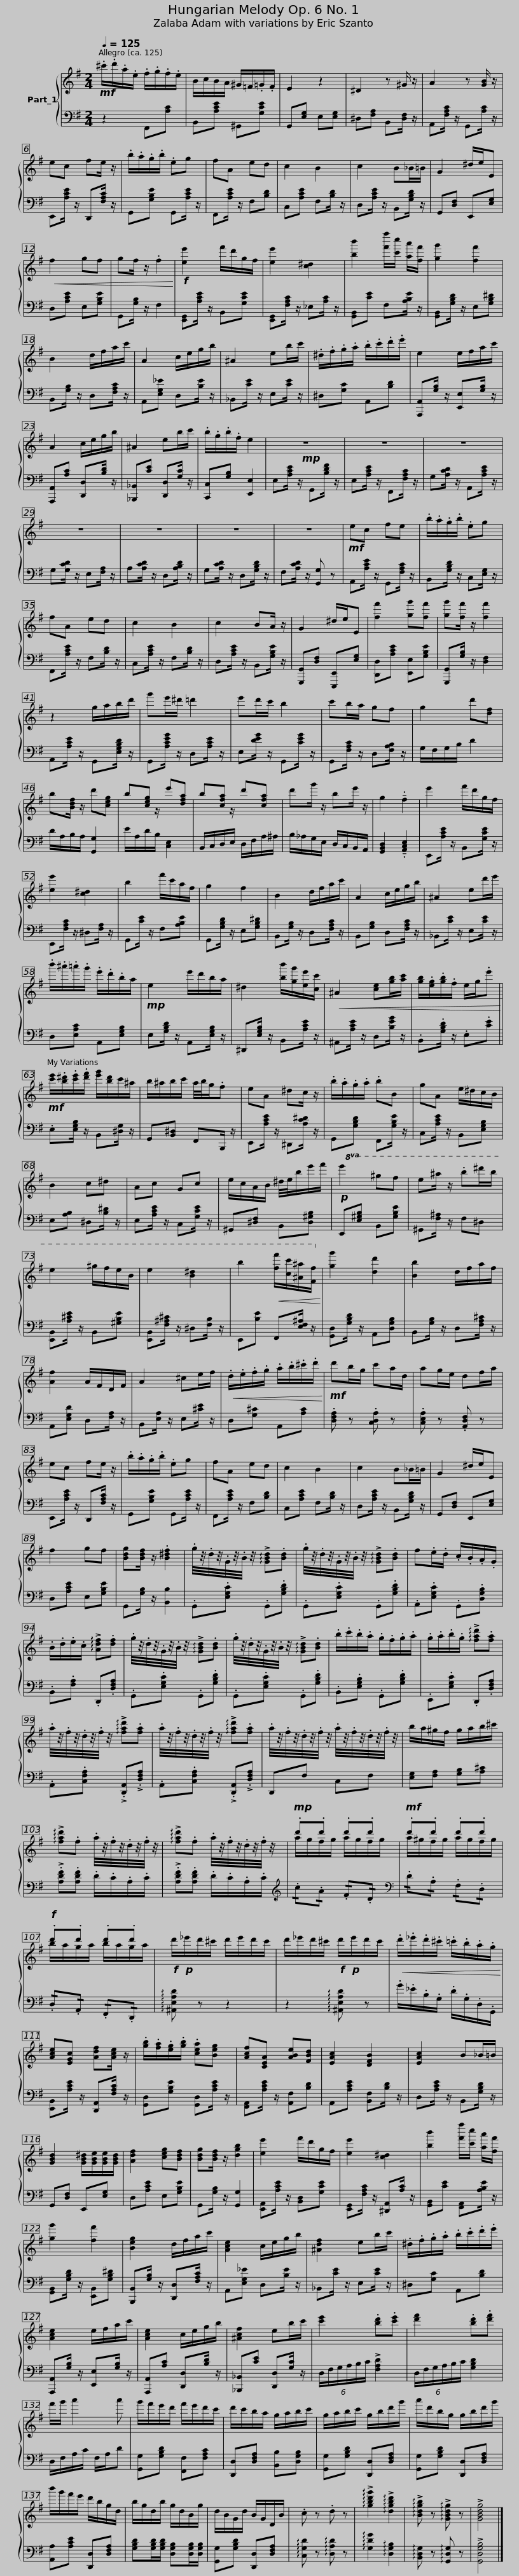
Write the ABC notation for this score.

X:1
%%score { ( 1 3 ) | 2 }
L:1/8
Q:1/4=125
M:2/4
I:linebreak $
K:G
V:1 treble
V:3 treble
V:2 bass
V:1
!mf! .^c'/.d'/.a/.e/ .f/.g/.f/.e/ | B/c/B/A/ ^G/=F/.=G/.F/ | E2 z2 | ^D2 z ^G/ z/ |$ A2 z [GB]/ z/ | %5
 ec fe/ z/ | .b/.a/.g/.b/ .eg | fA ed |$ c2 B2 | c2 B_B/=B/ | %10
 G2 ^d/e/E |!<(! f2 gf |$ gf/ z/ .f2!<)! |!f! [ee']2 f'/d'/g/f/ | [ee']2 [c^d]2 | %15
 [bb']2 [f'f'']/[c'c'']/ [aa']/[ff']/ |$ [gg']2 [ff']2 | B2 d/f/a/c'/ | A2 c/e/g/b/ | ^A2 eb/c'/ |$ %20
 .^d/.f/.g/.a/ .b/.c'/.d'/.e'/ | e2 e/f/a/c'/ | A2 c/e/g/b/ | ^A2 eb/c'/ |$ .b/.g/.b/.f/ e2 | %25
!mp! z4 | z4 | z4 |$ z4 | z4 | %30
 z4 | z4 |$!mf! ec fe | .b/.a/.g/.b/ .eg | fA ed | %35
 c2 B2 |$ c2 BA/ z/ | G2 ^d/e/E | [ff']2 [gg'][ff'] | [gg'][ff']/ z/ [ff']2 |$ %40
 z2 g/a/b/d'/ | g'e'/^d'/ =d'2 | e'd'/c'/ b2 | c'b/a/ gf |$ g2 d'[df] | %45
 b[Bdf]/ z/ d'[ceg] | b[ceg] e'[dfa] | b[cfa] d'[cfa] |$ d'g'/ z/ be'/ z/ | g2 !tenuto!.f2 | %50
 e'2 f'/d'/g/f/ | [ee']2 [c^d]2 |$ b2 f'/c'/a/f/ | g2 f2 | B2 d/f/a/c'/ | %55
 A2 c/e/g/b/ |$ ^A2 ed'/e'/ | .b'/.^a'/.=a'/.g'/ .e'/.d'/.b/a/ |!mp! e2 e'/d'/b/a/ | ^d2 [bb']/[gg']/[ee']/[cc']/ |$ %60
!<(! ^A2 [ce][gb]/[ac']/ | [gb]/.[eg]/.[gb]/.f/ e/g/.e'!<)! ||!mf! [c'e']/.[b^d']/.[c'e']/.[d'f']/ [e'g']/[bd']/c'/^a/ | b/^a/b/c'/ a/4b/4g/.f |$ eA ^dc/ z/ | %65
 .b/.a/.g/.a/ .bB | gA e/^d/c/B/ | B2 c^d |$ Ac Gc | e/c/A/B/ ^d/4e/4b/e'/f'/ | %70
!p!!8va(! e'2 ^g'f' | e'^a'/ z/ .b'^d''/b'/ |$ e'2 ^g'/f'/e'/b/ | e'2 [b^d']2 | b'2!<(! [f'f'']/[c'c'']/[^a^a']/[ff']/!8va)!!<)! | %75
 [gg']2 [dd']2 |$ [Bb]2 d/f/a/f/ | [Af]2 A/F/D/F/ | A2 ^ce/f/ |!<(! .d/.e/.f/.g/ .a/.b/.^c'/.d'/!<)! |$ %80
!mf! d'b/g/ c'a/d/ | ag/e/ df/a/ | ec fe/ z/ | .b/.a/.g/.b/ .eg |$ fA ed | %85
 c2 B2 | c2 B_B/=B/ | G2 ^d/e/E |$ f2 gf | [Bdg][Bdf]/ z/ .[B^df]2 | %90
 .g/4z/4.d/4z/4.G/4z/4.B/4 z/4 !arpeggio!!>![GBd].[Bd] | .g/4z/4.d/4z/4.G/4z/4.B/4 z/4 !arpeggio!!>![GBd].[Bd] |$ f.e/.d/ .c/.B/.A/.G/ | .B/.d/.e/.c/ !arpeggio!!>![Adf].[df] | .g/4z/4.d/4z/4.G/4z/4.B/4 z/4 !arpeggio!!>![GBd].[Bd] | %95
 .g/4z/4.d/4z/4.G/4z/4.B/4 z/4 !arpeggio!!>![GBd].[Bd] |$ .b/.c'/.b/.a/ .g/.f/.g/.a/ | .g/.a/.b/.g/ !arpeggio!!>![fad'].[fa] | .a/4z/4.f/4z/4.d/4z/4.f/4 z/4 !arpeggio!!>![fad'].[fa] | .a/4z/4.f/4z/4.d/4z/4.f/4 z/4 !arpeggio!!>![fad'].[fa] |$ %100
 .a/4z/4.f/4z/4.d/4z/4.f/4 z/4 .a/4z/4.f/4z/4.d/4z/4.f/4 z/4 | b/a/^g/f/ g/a/b/^c'/ | !arpeggio!!>![fad'].f .a/4z/4.f/4z/4.d/4z/4.f/4 z/4 | !arpeggio!!>![fad'].f .a/4z/4.f/4z/4.d/4z/4.f/4 z/4 |$!mp! .d'.d' .d'.d' | %105
!mf! .d'.d' .d'.d' |!f! .d'.d' .d'.d' |!f! d'/!p!_e'/d'/^c'/ d'/e'/d'/c'/ |$ d'/_e'/d'/^c'/!f! d'/!p!e'/d'/c'/ |!<(! .d'/._e'/.d'/.^c'/ .=c'/.b/.a/.g/!<)! | %110
 [Ace][EGc] [Adf][Ace]/ z/ | .[gb]/.[fa]/.[eg]/.[gb]/ .[cea][Beg] |$ [Acf][CEA] [ABe][FBd] | [EAc]2 [DFB]2 | [EAc]2 B_B/=B/ | %115
 [GBd]2 [GB^d]/[GBe]/[GBe]/[GBd]/ |$ [Adf]2 [ceg][Bdf] | [Bdg][Bdf]/ z/ [dgb]2 | [ee']2 f'/d'/g/f/ | [ee']2 [c^d]2 |$ %120
 [bb']2 [f'f'']/[c'c'']/ [aa']/[ff']/ | [gg']2 [ff']2 | [Beg]2 d/f/a/c'/ | [Ace]2 c/e/g/b/ |$ [^Adf]2 eb/c'/ | %125
 .^d/.f/.g/.a/ .b/.c'/.d'/.e'/ | [Ace]2 e/f/a/c'/ | [Ace]2 c/e/g/b/ |$ [^Acf]2 eb/c'/ | [c'e']2 .[bd'].[c'e'] | %130
 [d'f']2 .[bd'].[d'f'] | f'/g'/ a'2 a' |$ g'/f'/e'/d'/ f'/e'/d'/c'/ | d'/c'/b/a/ g/a/b/c'/ | g/a/b/c'/ g/b/d'/g'/ | %135
 a'/d'/b/g/ g/b/d'/g'/ |$ b'/g'/f'/e'/ d'/b/g/d/ | b/g/d/b/ g/d/B/g/ | d/B/G/d/ B/G/D/B/ | .c z .d z | %140
 !arpeggio!!>![gbd'g']2 !arpeggio!!>![dgbd']2 | !arpeggio!!>![Bdgb] z !arpeggio!!>![GBdg] z | !>![GBdg]4 |] %143
V:2
 z2 F,,[A,C] | B,,[A,CE] ^G,,[G,CE] | G,,[E,G,] E,[E,G,] | ^D,[F,A,] B,,[D,F,]/ z/ |$ A,,[F,A,C]/ z/ G,,[A,C]/ z/ | %5
 E,,[A,CE]/ z/ D,,[F,A,C]/ z/ | G,,[G,B,E] G,,[A,CE]/ z/ | F,,[A,CE]/ z/ F,[B,D] |$ C,[A,CE] F,[B,D]/ z/ | D,[A,CE]/ z/ B,,[G,B,D]/ z/ | %10
 G,,[D,F,] E,,[E,G,] | D,[A,CE] E,[G,B,E] |$ G,,[G,B,]/ z/ F,2 | [E,,G,,][A,CE]/ z/ B,,[G,CE] | [E,,G,,][F,A,C]/ z/ _E,[A,C]/ z/ | %15
 [G,,B,,][CE] F,[A,B,E]/ z/ |$ [G,,B,,][G,B,D]/ z/ E,[G,B,^D] | B,,[G,B,]/ z/ D,[F,A,C]/ z/ | A,,[E,G,_E] D,[B,E]/ z/ | _B,,[CE]/ z/ E,[CE]/ z/ |$ %20
 ^D,[G,C] A,,[B,D] | [A,,,A,,][G,B,]/ z/ [E,,E,][G,B,]/ z/ | [A,,,A,,][A,C] [D,,D,][B,D]/ z/ | [_B,,,_B,,][CE] [D,,D,][G,C]/ z/ |$ [C,,C,][G,B,] [E,,E,]2 | %25
 E,[A,CE]/ z/ G,,[B,DF]/ z/ | E,[A,CE]/ z/ F,,[F,A,C]/ z/ | G,[A,CD]/ z/ A,,[A,CE]/ z/ |$ G,[G,CD]/ z/ E,[F,A,]/ z/ | A,[A,CD]/ z/ D,[A,B,D]/ z/ | %30
 G,[A,CD]/ z/ D,[G,B,D]/ z/ | F,[A,CD]/ z/ [G,,G,] z |$ A,,[A,CE]/ z/ G,,[F,A,C]/ z/ | B,,[G,B,D]/ z/ C,[E,G,]/ z/ | F,,[A,CE]/ z/ F,[B,D]/ z/ | %35
 C,[A,CE]/ z/ F,[B,D]/ z/ |$ D,[A,CE]/ z/ B,,[G,B,E]/ z/ | [G,,,G,,][D,F,] [E,,,E,,][E,G,] | [D,,D,][A,CE] [E,,E,][G,B,E] | [G,,,G,,][G,B,]/ z/ [D,F,]2 |$ %40
 A,,[A,CE]/ z/ G,,[E,G,B,D]/ z/ | G,,[A,CEG]/ z/ D,[A,CE]/ z/ | E,[DEG]/ z/ G,,[CEG]/ z/ | G,,[F,A,C]/ z/ D,[F,A,B,]/ z/ |$ G,/F,/G,/B,/ D2 | %45
 D/A,/B,/A,/ [G,,G,]2 | E/A,/D/B,/ [C,E,]2 | B,,/C,/D,/E,/ D,/F,/A,/^A,/ |$ B,/_A,/G,/E,/ D,/C,/B,,/A,,/ | [G,,B,,D,]2 !tenuto!.[A,,C,E,]2 | %50
 E,,[A,CE]/ z/ B,,[G,CE]/ z/ | E,,[F,A,C]/ z/ ^D,[F,A,]/ z/ |$ G,,[CE]/ z/ F,[A,B,E] | G,,[G,B,D]/ z/ E,[G,B,^D] | B,,[G,B,]/ z/ D,[F,A,C]/ z/ | %55
 B,,[G,B,] D,[F,A,C]/ z/ |$ _B,,[CE]/ z/ E,[CE]/ z/ | D,[E,A,C] A,,[E,G,B,] | E,[G,B,D]/ z/ A,,[E,G,B,]/ z/ | ^D,,[E,G,B,]/ z/ B,,[A,CE]/ z/ |$ %60
 ^A,,[A,CE]/ z/ D,[B,EG]/ z/ | .B,,.[G,B,D]/ z/ .E,.[CE] || .E,[E,G,B,]/ z/ B,,[^D,G,]/ z/ | G,,[B,,^D,] F,,B,,,/ z/ |$ E,,[A,CE]/ z/ ^D,,[A,C^D]/ z/ | %65
 G,,[G,B,D] F,,[G,B,E]/ z/ | C,[A,CE]/ z/ B,,[E,G,B,] | E,[A,B,] ^D,[B,^D]/ z/ |$ E,[A,CE]/ z/ C,[G,CE]/ z/ | ^G,,[^D,F,] B,,[D,^G,B,] | %70
 E,,[E,^G,B,] B,,[G,B,E] | ^G,,[F,^A,]/ z/ F,^D, |$ [E,,B,,][A,^CE]/ z/ B,,[^G,B,E] | [E,,B,,][F,^A,^C]/ z/ ^D,[F,B,]/ z/ | E,,[B,E] F,,[E,F,^A,]/ z/ | %75
 [G,,D,][G,B,D]/ z/ A,,[D,G,B,] |$ B,,[G,B,]/ z/ D,[F,A,^C]/ z/ | A,,[E,G,D] D,[F,A,]/ z/ | B,,[E,A,]/ z/ E,[^CE]/ z/ | D,[G,^C] A,,[A,C] |$ %80
 .[D,F,A,] z .[C,D,A,] z | .[C,E,A,] z .[A,,D,F,] z | E,,[A,CE]/ z/ D,,[F,A,C]/ z/ | G,,[G,B,E] G,,[A,CE]/ z/ |$ F,,[A,CE]/ z/ F,[B,D] | %85
 C,[A,CE] F,[B,D]/ z/ | D,[A,CE]/ z/ B,,[G,B,D]/ z/ | G,,[D,F,] E,,[E,G,] |$ D,[A,CE] E,[G,B,E] | G,,[G,B,]/ z/ [B,,B,]2 | %90
 .G,,.[E,G,C] .G,,.[G,B,D] | .G,,.[E,G,C] .G,,.[G,B,D] |$ .A,,.[E,G,C] .G,,.[D,G,B,] | .B,,.[F,A,] .D,,.[D,F,A,] | .G,,.[E,G,C] .G,,.[G,B,D] | %95
 .G,,.[E,G,C] .G,,.[G,B,D] |$ .B,,.[E,G,B,] .G,,.[G,B,D] | .E,,.[E,G,C] .D,,.[D,F,A,] | .A,,.[C,F,A,] !>!.[D,,A,,]!>!.[D,F,A,] | .A,,.[C,F,A,] !>!.[D,,A,,]!>!.[D,F,A,] |$ %100
 D,,F, C,F, | [E,G,][F,A,] [G,B,][A,^C] | !>!.[A,DF].[A,DF] .D/.C/.A,/.C/ | !>!.[A,DF].[A,DF] .D/.C/.A,/.C/ |$[K:treble] !/!.c!/!.A !/!.F!/!.D | %105
[K:bass] !/!.D!/!.A, !/!.F,!/!.D, | !/!.D,!/!.A,, !/!.F,,!/!.D,, | !arpeggio![^A,,E,A,D] z z2 |$ z2 !arpeggio![^A,,E,A,D] z | .G/._E/.B,/.G,/ .D/.G,/.D,/.G,,/ | %110
 [E,,B,,][A,CE]/ z/ [D,,A,,][F,A,C]/ z/ | [G,,D,][G,B,E] [G,,D,][A,CE]/ z/ |$ [F,,A,,][A,CE]/ z/ [A,,F,][B,D] | A,,[A,CE] [B,,F,][B,D]/ z/ | D,[A,CE]/ z/ B,,[G,B,D]/ z/ | %115
 G,,[D,F,] E,,[E,G,] |$ D,[A,CE] E,[G,B,E] | G,,[G,B,]/ z/ [G,,G,]2 | [E,,A,,][A,CE]/ z/ [B,,D,][G,CE] | [E,,G,,][F,A,C]/ z/ [^D,,A,,][A,C]/ z/ |$ %120
 [G,,B,,][CE] [F,,A,,][A,B,E]/ z/ | [G,,B,,][G,B,D]/ z/ [E,,B,,][G,B,^D] | [B,,,B,,][G,B,]/ z/ [D,,D,][F,A,C]/ z/ | A,,[E,G,_E] D,[B,E]/ z/ |$ _B,,[CE]/ z/ E,[CE]/ z/ | %125
 ^D,[G,C] A,,[B,D] | [A,,,A,,][G,B,]/ z/ [E,,E,][G,B,]/ z/ | [A,,,A,,][A,C] [D,,D,][B,D]/ z/ |$ [_B,,,_B,,][CE] [D,,D,][G,C]/ z/ | (6:4:6D,/F,/G,/A,/B,/C/ !>![F,A,D]2 | %130
 (6:4:6D,/F,/G,/A,/B,/C/ [G,B,D]2 | D,/F,/A,/C/ F,/A,/D |$ [G,,G,][G,B,D] [F,,F,][F,A,C] | [D,,D,][D,F,A,] [B,,B,][D,G,B,] | [G,,G,][G,B,D] [D,,D,][D,F,A,] | %135
 [G,,G,][G,B,D] [D,,D,][D,F,A,] |$ [A,,A,][A,CE] [D,,D,][D,F,A,] | [G,B,D][G,B,D]/[G,B,D]/ [D,G,B,][D,G,B,]/[D,G,B,]/ | [G,,G,][G,B,D] [D,,D,][D,F,A,] | !arpeggio![C,G,D] z !arpeggio![D,A,D] z | %140
 !arpeggio![G,DG]2 !arpeggio![D,G,B,]2 | !arpeggio![B,,D,G,] z !arpeggio![G,,D,G,] z | !>![G,,D,G,B,]4 |] %143
V:3
 x4 | x4 | x4 | x4 |$ x4 | %5
 x4 | x4 | x4 |$ x4 | x4 | %10
 x4 | x4 |$ x4 | x4 | x4 | %15
 x4 |$ x4 | x4 | x4 | x4 |$ %20
 x4 | x4 | x4 | x4 |$ x4 | %25
 x4 | x4 | x4 |$ x4 | x4 | %30
 x4 | x4 |$ x4 | x4 | x4 | %35
 x4 |$ x4 | x4 | x4 | x4 |$ %40
 x4 | x4 | x4 | x4 |$ x4 | %45
 x4 | x3/2 z/ x2 | x3/2 z/ x2 |$ x4 | x4 | %50
 x4 | x4 |$ x4 | x4 | x4 | %55
 x4 |$ x4 | x4 | x4 | x4 |$ %60
 x4 | x4 || x4 | x4 |$ x4 | %65
 x4 | x4 | x4 |$ x4 | x4 | %70
!8va(! x4 | x4 |$ x4 | x4 | x4!8va)! | %75
 x4 |$ x4 | x4 | x4 | x4 |$ %80
 x4 | x4 | x4 | x4 |$ x4 | %85
 x4 | x4 | x4 |$ x4 | x4 | %90
 x4 | x4 |$ x4 | x4 | x4 | %95
 x4 |$ x4 | x4 | x4 | x4 |$ %100
 x4 | x4 | x4 | x4 |$ a/g/f/g/ a/g/f/g/ | %105
 a/^g/f/g/ a/g/f/g/ | b/a/g/a/ b/a/g/a/ | x4 |$ x4 | x4 | %110
 x4 | x4 |$ x4 | x4 | x4 | %115
 x4 |$ x4 | x4 | x4 | x4 |$ %120
 x4 | x4 | x4 | x4 |$ x4 | %125
 x4 | x4 | x4 |$ x4 | x4 | %130
 x4 | x4 |$ x4 | x4 | x4 | %135
 x4 |$ x4 | x4 | x4 | x4 | %140
 x4 | x4 | x4 |] %143
